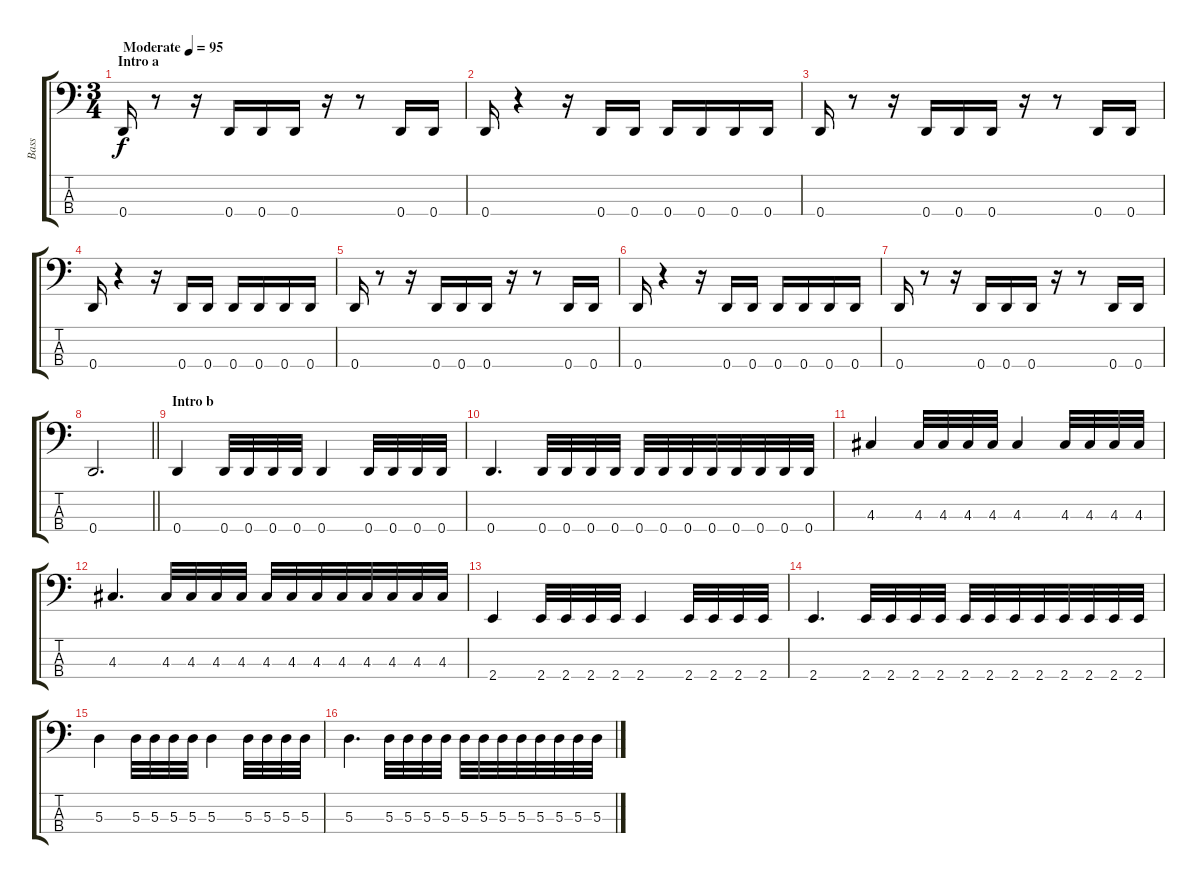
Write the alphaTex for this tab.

\track ("Bass" "Bass") {instrument electricbasspick}
\staff {score tabs}
\tuning (G2 D2 A1 D1) {hide}
\ts (3 4)
\section ("" "Intro a")
\tempo (95 "Moderate")
\clef f4
\ks c
0.4.16{dy f instrument electricbasspick} r.8 r.16 0.4.16 0.4.16 0.4.16 r.16 r.8 0.4.16 0.4.16 |
0.4.16 r.4 r.16 0.4.16 0.4.16 0.4.16 0.4.16 0.4.16 0.4.16 |
0.4.16 r.8 r.16 0.4.16 0.4.16 0.4.16 r.16 r.8 0.4.16 0.4.16 |
0.4.16 r.4 r.16 0.4.16 0.4.16 0.4.16 0.4.16 0.4.16 0.4.16 |
0.4.16 r.8 r.16 0.4.16 0.4.16 0.4.16 r.16 r.8 0.4.16 0.4.16 |
0.4.16 r.4 r.16 0.4.16 0.4.16 0.4.16 0.4.16 0.4.16 0.4.16 |
0.4.16 r.8 r.16 0.4.16 0.4.16 0.4.16 r.16 r.8 0.4.16 0.4.16 |
\barLineRight lightlight
0.4.2{d} |
\section ("" "Intro b")
0.4.4 0.4.32 0.4.32 0.4.32 0.4.32 0.4.4 0.4.32 0.4.32 0.4.32 0.4.32 |
0.4.4{d} 0.4.32 0.4.32 0.4.32 0.4.32 0.4.32 0.4.32 0.4.32 0.4.32 0.4.32 0.4.32 0.4.32 0.4.32 |
4.3.4 4.3.32 4.3.32 4.3.32 4.3.32 4.3.4 4.3.32 4.3.32 4.3.32 4.3.32 |
4.3.4{d} 4.3.32 4.3.32 4.3.32 4.3.32 4.3.32 4.3.32 4.3.32 4.3.32 4.3.32 4.3.32 4.3.32 4.3.32 |
2.4.4 2.4.32 2.4.32 2.4.32 2.4.32 2.4.4 2.4.32 2.4.32 2.4.32 2.4.32 |
2.4.4{d} 2.4.32 2.4.32 2.4.32 2.4.32 2.4.32 2.4.32 2.4.32 2.4.32 2.4.32 2.4.32 2.4.32 2.4.32 |
5.3.4 5.3.32 5.3.32 5.3.32 5.3.32 5.3.4 5.3.32 5.3.32 5.3.32 5.3.32 |
5.3.4{d} 5.3.32 5.3.32 5.3.32 5.3.32 5.3.32 5.3.32 5.3.32 5.3.32 5.3.32 5.3.32 5.3.32 5.3.32
